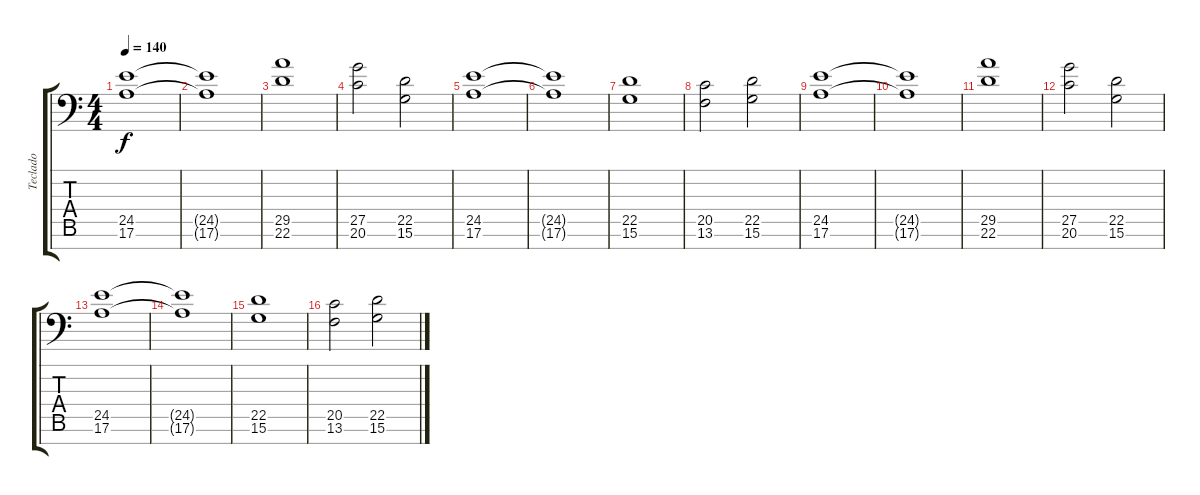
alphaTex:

\track ("Teclado" "Teclado") {instrument tremolostrings}
\staff {score tabs}
\tuning (E4 E4 E4 E2 E2 E2 E1) {hide}
\ts (4 4)
\tempo 140
\clef f4
\ks c
(24.5 17.6).1{dy f} |
(24.5{t} 17.6{t}).1 |
(29.5 22.6).1 |
(27.5 20.6).2 (22.5 15.6).2 |
(24.5 17.6).1 |
(24.5{t} 17.6{t}).1 |
(22.5 15.6).1 |
(20.5 13.6).2 (22.5 15.6).2 |
(24.5 17.6).1 |
(24.5{t} 17.6{t}).1 |
(29.5 22.6).1 |
(27.5 20.6).2 (22.5 15.6).2 |
(24.5 17.6).1 |
(24.5{t} 17.6{t}).1 |
(22.5 15.6).1 |
(20.5 13.6).2 (22.5 15.6).2
